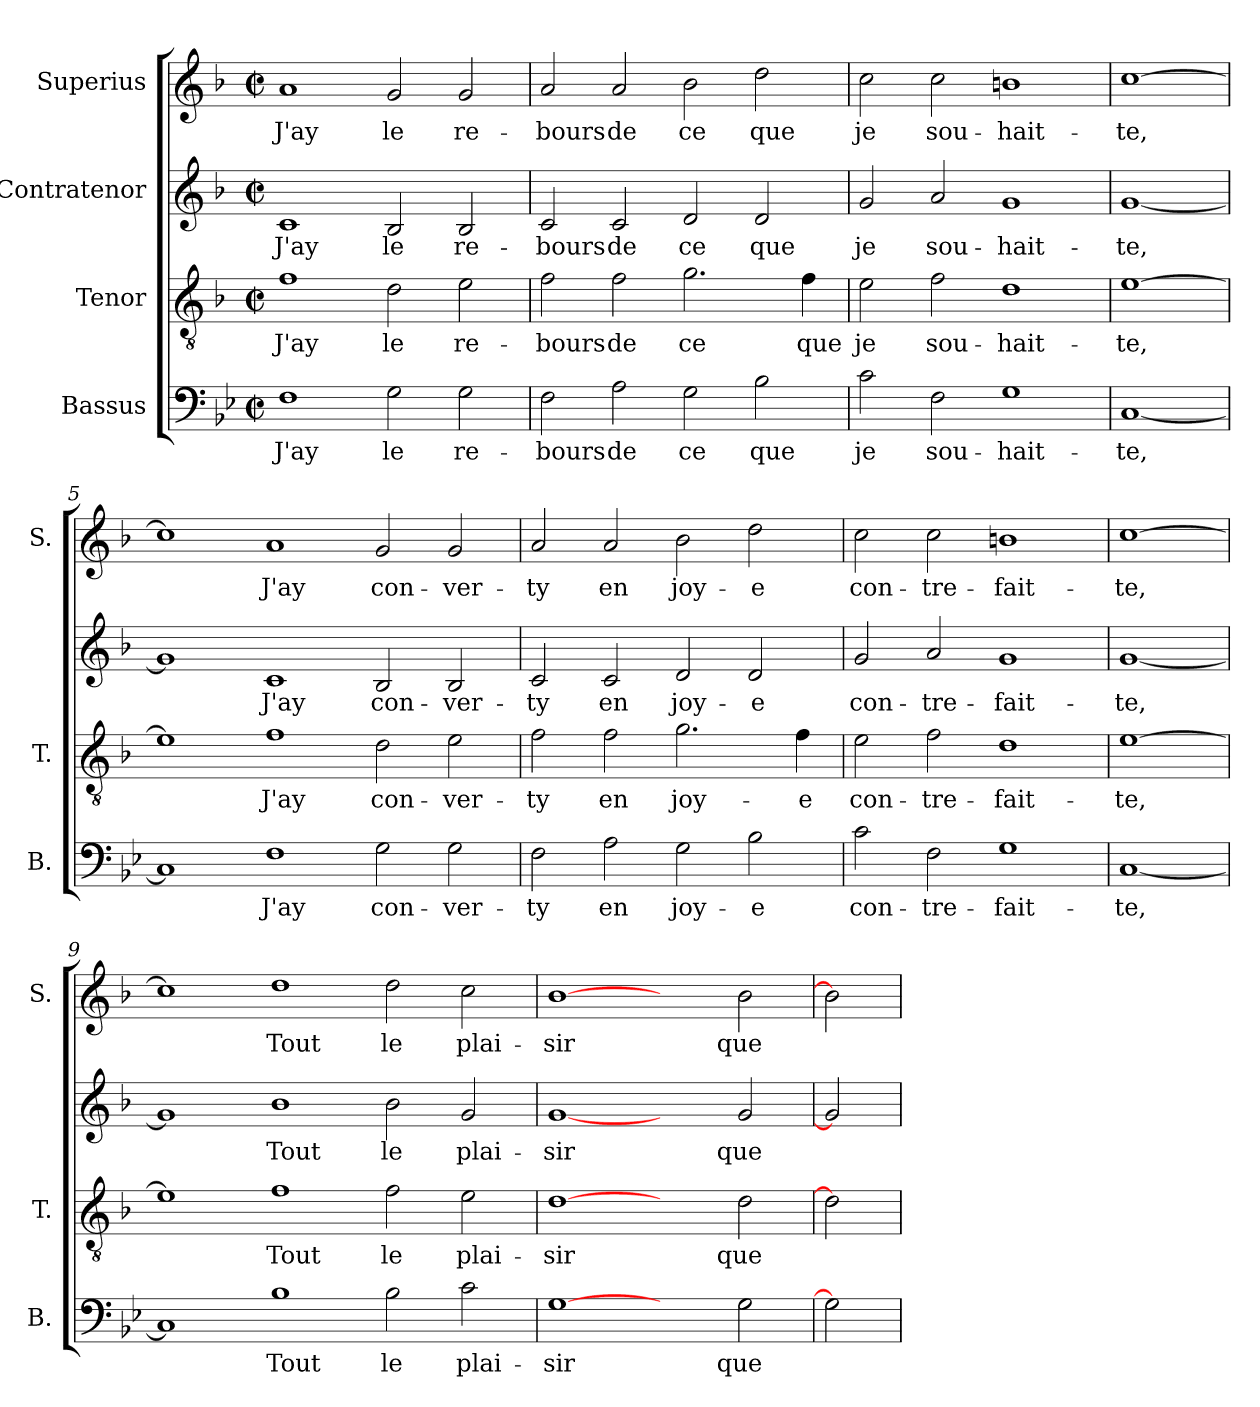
**kern	**text	**kern	**text	**kern	**text	**kern	**text
*part4	*part4	*part3	*part3	*part2	*part2	*part1	*part1
*staff4	*staff4	*staff3	*staff3	*staff2	*staff2	*staff1	*staff1
*I"Bassus	*	*I"Tenor	*	*I"Contratenor	*	*I"Superius	*
*I'B.	*	*I'T.	*	*	*	*I'S.	*
*clefF4	*	*clefGv2	*	*clefG2	*	*clefG2	*
*k[b-e-]	*	*k[b-]	*	*k[b-]	*	*k[b-]	*
*B-:	*	*F:	*	*F:	*	*F:	*
*M2/2	*	*M2/2	*	*M2/2	*	*M2/2	*
*met(c|)	*	*met(c|)	*	*met(c|)	*	*met(c|)	*
=1	=1	=1	=1	=1	=1	=1	=1
1F\	J'ay	1f\	J'ay	1c/	J'ay	1a/	J'ay
2G\	le	2d\	le	2B-/	le	2g/	le
2G\	re-	2e\	re-	2B-/	re-	2g/	re-
=2	=2	=2	=2	=2	=2	=2	=2
2F\	-bours	2f\	-bours	2c/	-bours	2a/	-bours
2A\	de	2f\	de	2c/	de	2a/	de
2G\	ce	2.g\	ce	2d/	ce	2b-\	ce
2B-\	que	.	.	2d/	que	2dd\	que
.	.	4f\	que	.	.	.	.
=3	=3	=3	=3	=3	=3	=3	=3
2c\	je	2e\	je	2g/	je	2cc\	je
2F\	sou-	2f\	sou-	2a/	sou-	2cc\	sou-
1G\	-hait-	1d\	-hait-	1g/	-hait-	1bn\	-hait-
=4	=4	=4	=4	=4	=4	=4	=4
[1C/	-te,	[1e\	-te,	[1g/	-te,	[1cc\	-te,
=5	=5	=5	=5	=5	=5	=5	=5
1C/]	.	1e\]	.	1g/]	.	1cc\]	.
1F\	J'ay	1f\	J'ay	1c/	J'ay	1a/	J'ay
2G\	con-	2d\	con-	2B-/	con-	2g/	con-
2G\	-ver-	2e\	-ver-	2B-/	-ver-	2g/	-ver-
!!LO:LB:g=z
=6	=6	=6	=6	=6	=6	=6	=6
2F\	-ty	2f\	-ty	2c/	-ty	2a/	-ty
2A\	en	2f\	en	2c/	en	2a/	en
2G\	joy-	2.g\	joy-	2d/	joy-	2b-\	joy-
2B-\	-e	.	.	2d/	-e	2dd\	-e
.	.	4f\	-e	.	.	.	.
=7	=7	=7	=7	=7	=7	=7	=7
2c\	con-	2e\	con-	2g/	con-	2cc\	con-
2F\	-tre-	2f\	-tre-	2a/	-tre-	2cc\	-tre-
1G\	-fait-	1d\	-fait-	1g/	-fait-	1bn\	-fait-
=8	=8	=8	=8	=8	=8	=8	=8
[1C/	-te,	[1e\	-te,	[1g/	-te,	[1cc\	-te,
=9	=9	=9	=9	=9	=9	=9	=9
1C/]	.	1e\]	.	1g/]	.	1cc\]	.
1B-\	Tout	1f\	Tout	1b-\	Tout	1dd\	Tout
2B-\	le	2f\	le	2b-\	le	2dd\	le
2c\	plai-	2e\	plai-	2g/	plai-	2cc\	plai-
=10	=10	=10	=10	=10	=10	=10	=10
[1G\	-sir	[1d\	-sir	[1g/	-sir	[1b-\	-sir
2ryy	.	2ryy	.	2ryy	.	2ryy	.
2G\	que	2d\	que	2g/	que	2b-\	que
=11	=11	=11	=11	=11	=11	=11	=11
2G\]	.	2d\]	.	2g/]	.	2b-\]	.
=	=	=	=	=	=	=	=
*-	*-	*-	*-	*-	*-	*-	*-
